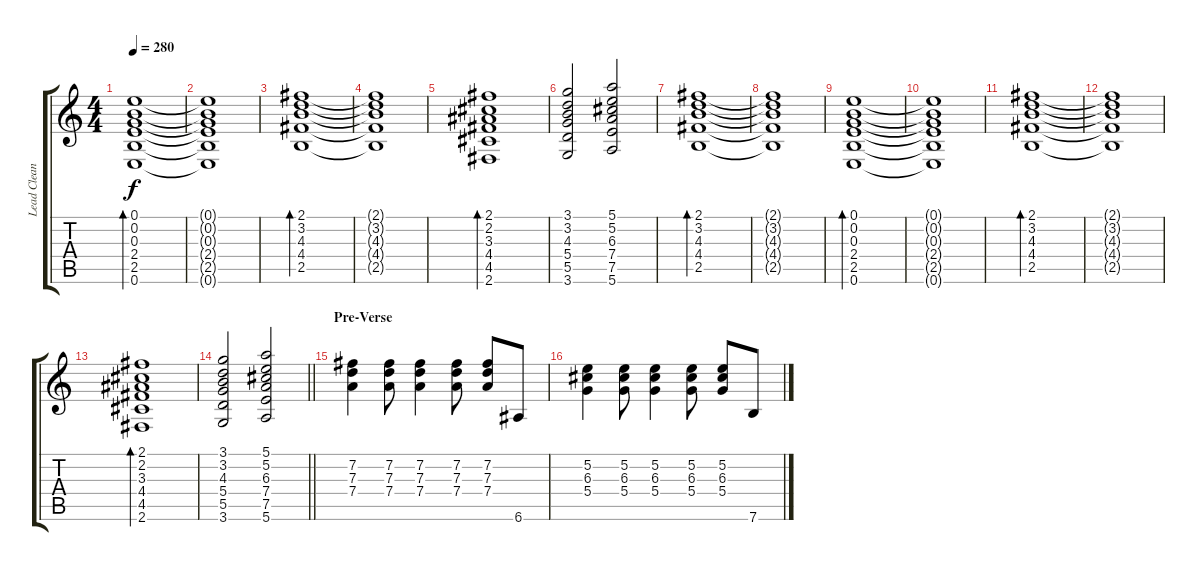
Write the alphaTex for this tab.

\track ("Lead Clean" "Lead Clean") {instrument electricguitarclean}
\staff {score tabs}
\tuning (E4 B3 G3 D3 A2 E2) {hide}
\ts (4 4)
\tempo 280
\clef g2
\ks c
(0.1 0.2 0.3 2.4 2.5 0.6).1{bd 480 dy f} |
(0.1{t} 0.2{t} 0.3{t} 2.4{t} 2.5{t} 0.6{t}).1 |
(2.1 3.2 4.3 4.4 2.5).1{bd 480} |
(2.1{t} 3.2{t} 4.3{t} 4.4{t} 2.5{t}).1 |
(2.1 2.2 3.3 4.4 4.5 2.6).1{bd 480} |
(3.1 3.2 4.3 5.4 5.5 3.6).2 (5.1 5.2 6.3 7.4 7.5 5.6).2 |
(2.1 3.2 4.3 4.4 2.5).1{bd 480} |
(2.1{t} 3.2{t} 4.3{t} 4.4{t} 2.5{t}).1 |
(0.1 0.2 0.3 2.4 2.5 0.6).1{bd 480} |
(0.1{t} 0.2{t} 0.3{t} 2.4{t} 2.5{t} 0.6{t}).1 |
(2.1 3.2 4.3 4.4 2.5).1{bd 480} |
(2.1{t} 3.2{t} 4.3{t} 4.4{t} 2.5{t}).1 |
(2.1 2.2 3.3 4.4 4.5 2.6).1{bd 480} |
\barLineRight lightlight
(3.1 3.2 4.3 5.4 5.5 3.6).2 (5.1 5.2 6.3 7.4 7.5 5.6).2 |
\section ("" "Pre-Verse")
(7.2 7.3 7.4).4 (7.2 7.3 7.4).8 (7.2 7.3 7.4).4 (7.2 7.3 7.4).8 (7.2 7.3 7.4).8 6.6.8 |
(5.2 6.3 5.4).4 (5.2 6.3 5.4).8 (5.2 6.3 5.4).4 (5.2 6.3 5.4).8 (5.2 6.3 5.4).8 7.6.8
